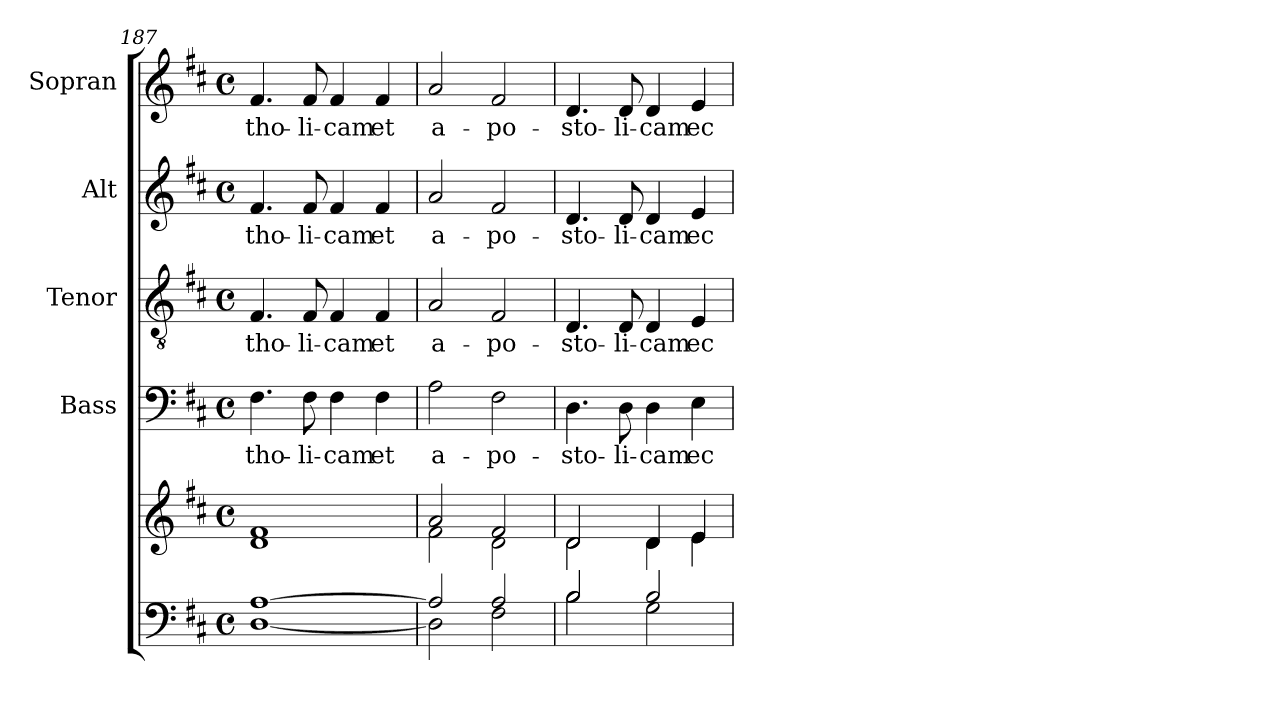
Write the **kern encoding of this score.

**kern	**kern	**kern	**text	**kern	**text	**kern	**text	**kern	**text
*part5	*part5	*part4	*part4	*part3	*part3	*part2	*part2	*part1	*part1
*staff6	*staff5	*staff4	*staff4	*staff3	*staff3	*staff2	*staff2	*staff1	*staff1
*	*	*I"Bass	*	*I"Tenor	*	*I"Alt	*	*I"Sopran	*
*	*	*I'B.	*	*I'T.	*	*I'A.	*	*I'S.	*
*clefF4	*clefG2	*clefF4	*	*clefGv2	*	*clefG2	*	*clefG2	*
*k[f#c#]	*k[f#c#]	*k[f#c#]	*	*k[f#c#]	*	*k[f#c#]	*	*k[f#c#]	*
*D:	*D:	*D:	*	*D:	*	*D:	*	*D:	*
*M4/4	*M4/4	*M4/4	*	*M4/4	*	*M4/4	*	*M4/4	*
*met(c)	*met(c)	*met(c)	*	*met(c)	*	*met(c)	*	*met(c)	*
=187	=187	=187	=187	=187	=187	=187	=187	=187	=187
*^	*^	*	*	*	*	*	*	*	*
!	!	!	!	!	!LO:LY:b	!	!LO:LY:b	!	!LO:LY:b	!	!LO:LY:b
[>1A	[<1D	1f#	1d	4.F#\	-tho-	4.F#/	-tho-	4.f#/	-tho-	4.f#/	-tho-
!	!	!	!	!	!LO:LY:b	!	!LO:LY:b	!	!LO:LY:b	!	!LO:LY:b
.	.	.	.	8F#\	-li-	8F#/	-li-	8f#/	-li-	8f#/	-li-
!	!	!	!	!	!LO:LY:b	!	!LO:LY:b	!	!LO:LY:b	!	!LO:LY:b
.	.	.	.	4F#\	-cam	4F#/	-cam	4f#/	-cam	4f#/	-cam
!	!	!	!	!	!LO:LY:b	!	!LO:LY:b	!	!LO:LY:b	!	!LO:LY:b
.	.	.	.	4F#\	et	4F#/	et	4f#/	et	4f#/	et
=188	=188	=188	=188	=188	=188	=188	=188	=188	=188	=188	=188
!	!	!	!	!	!LO:LY:b	!	!LO:LY:b	!	!LO:LY:b	!	!LO:LY:b
2A/]	2D\]	2a/	2f#\	2A\	a-	2A/	a-	2a/	a-	2a/	a-
!	!	!	!	!	!LO:LY:b	!	!LO:LY:b	!	!LO:LY:b	!	!LO:LY:b
2A/	2F#\	2f#/	2d\	2F#\	-po-	2F#/	-po-	2f#/	-po-	2f#/	-po-
!!LO:PB:g=z
=189	=189	=189	=189	=189	=189	=189	=189	=189	=189	=189	=189
!	!	!	!	!	!LO:LY:b	!	!LO:LY:b	!	!LO:LY:b	!	!LO:LY:b
2B/	2B\	2d/	2d\	4.D\	-sto-	4.D/	-sto-	4.d/	-sto-	4.d/	-sto-
!	!	!	!	!	!LO:LY:b	!	!LO:LY:b	!	!LO:LY:b	!	!LO:LY:b
.	.	.	.	8D\	-li-	8D/	-li-	8d/	-li-	8d/	-li-
!	!	!	!	!	!LO:LY:b	!	!LO:LY:b	!	!LO:LY:b	!	!LO:LY:b
2B/	2G\	4d/	4d\	4D\	-cam	4D/	-cam	4d/	-cam	4d/	-cam
!	!	!	!	!	!LO:LY:b	!	!LO:LY:b	!	!LO:LY:b	!	!LO:LY:b
.	.	4e/	4e\	4E\	ec-	4E/	ec-	4e/	ec-	4e/	ec-
*v	*v	*	*	*	*	*	*	*	*	*	*
*	*v	*v	*	*	*	*	*	*	*	*
=	=	=	=	=	=	=	=	=	=
*-	*-	*-	*-	*-	*-	*-	*-	*-	*-
